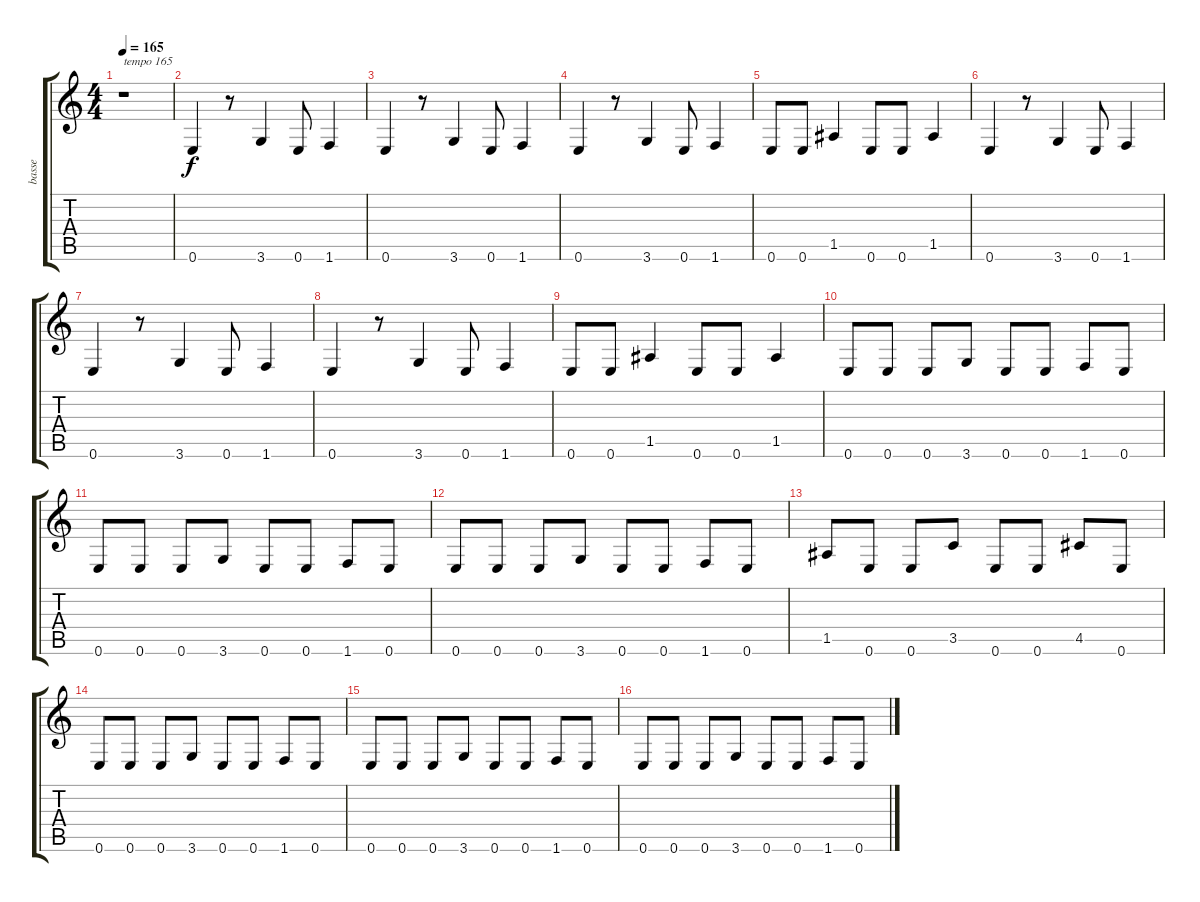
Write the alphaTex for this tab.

\track ("basse" "basse") {instrument electricbassfinger}
\staff {score tabs}
\tuning (E4 B3 G3 D3 A2 E2) {hide}
\ts (4 4)
\tempo 165
\clef g2
\ks c
r.1{txt "tempo 165" dy f} |
0.6.4 r.8 3.6.4 0.6.8 1.6.4 |
0.6.4 r.8 3.6.4 0.6.8 1.6.4 |
0.6.4 r.8 3.6.4 0.6.8 1.6.4 |
0.6.8 0.6.8 1.5.4 0.6.8 0.6.8 1.5.4 |
0.6.4 r.8 3.6.4 0.6.8 1.6.4 |
0.6.4 r.8 3.6.4 0.6.8 1.6.4 |
0.6.4 r.8 3.6.4 0.6.8 1.6.4 |
0.6.8 0.6.8 1.5.4 0.6.8 0.6.8 1.5.4 |
0.6.8 0.6.8 0.6.8 3.6.8 0.6.8 0.6.8 1.6.8 0.6.8 |
0.6.8 0.6.8 0.6.8 3.6.8 0.6.8 0.6.8 1.6.8 0.6.8 |
0.6.8 0.6.8 0.6.8 3.6.8 0.6.8 0.6.8 1.6.8 0.6.8 |
1.5.8 0.6.8 0.6.8 3.5.8 0.6.8 0.6.8 4.5.8 0.6.8 |
0.6.8 0.6.8 0.6.8 3.6.8 0.6.8 0.6.8 1.6.8 0.6.8 |
0.6.8 0.6.8 0.6.8 3.6.8 0.6.8 0.6.8 1.6.8 0.6.8 |
0.6.8 0.6.8 0.6.8 3.6.8 0.6.8 0.6.8 1.6.8 0.6.8
